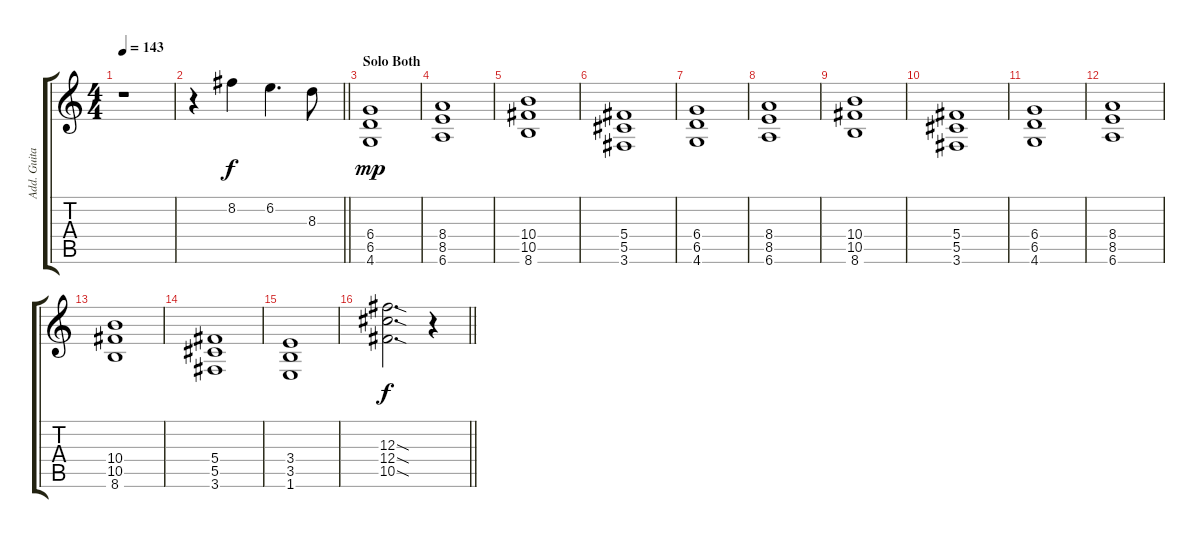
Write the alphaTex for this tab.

\track ("Add. Guitar" "Add. Guita") {instrument overdrivenguitar}
\staff {score tabs}
\tuning (Eb4 Bb3 Gb3 Db3 Ab2 Eb2) {hide}
\ts (4 4)
\tempo 143
\clef g2
\ks c
r.1{dy mp} |
\barLineRight lightlight
r.4 8.2.4{dy f} 6.2.4{d} 8.3.8 |
\section ("" "Solo Both")
(6.4 6.5 4.6).1{dy mp volume 11 instrument distortionguitar} |
(8.4 8.5 6.6).1 |
(10.4 10.5 8.6).1 |
(5.4 5.5 3.6).1 |
(6.4 6.5 4.6).1 |
(8.4 8.5 6.6).1 |
(10.4 10.5 8.6).1 |
(5.4 5.5 3.6).1 |
(6.4 6.5 4.6).1 |
(8.4 8.5 6.6).1 |
(10.4 10.5 8.6).1 |
(5.4 5.5 3.6).1 |
(3.4 3.5 1.6).1 |
\barLineRight lightlight
(12.3{sod} 12.4{sod} 10.5{sod}).2{d dy f volume 13} r.4
